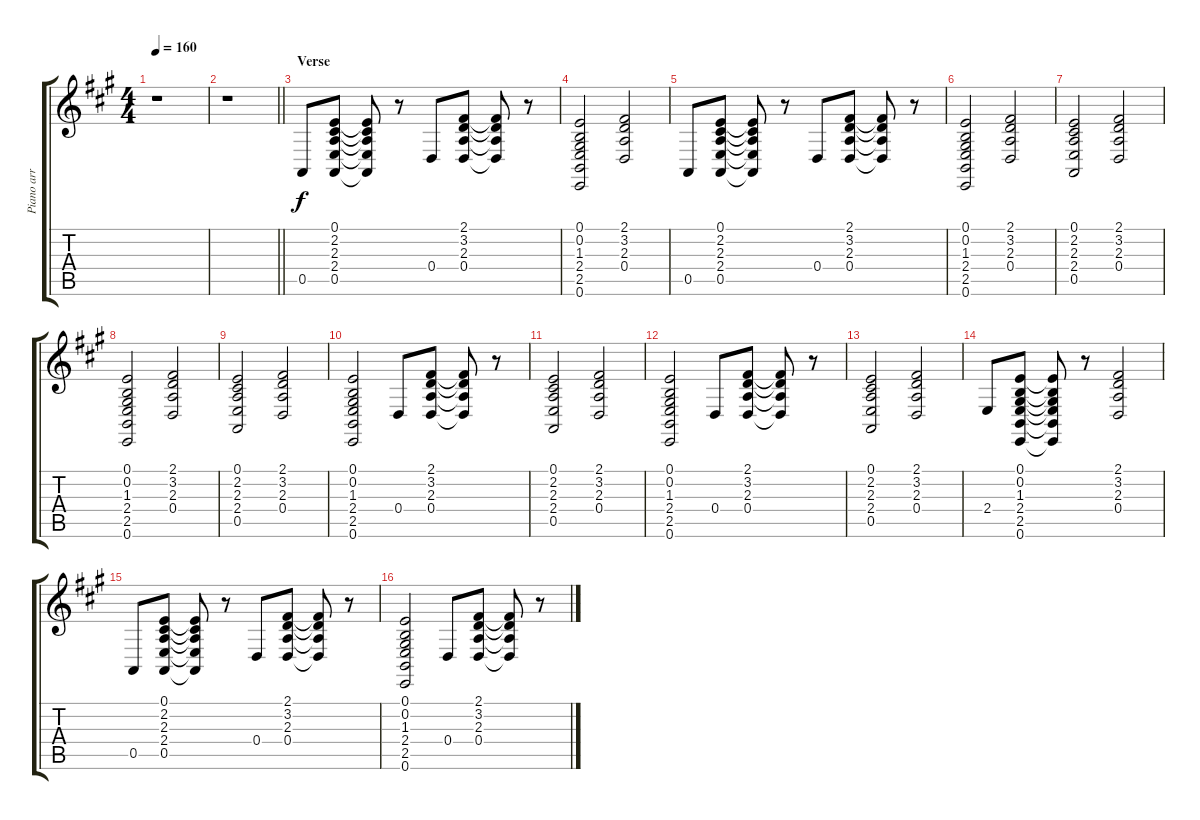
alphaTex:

\track ("Piano arr for gtr   " "Piano arr ") {instrument brightacousticpiano}
\staff {score tabs}
\tuning (E4 B3 G3 D3 A2 E2) {hide}
\ts (4 4)
\tempo 160
\clef g2
\ks a
r.1{dy f} |
\barLineRight lightlight
r.1 |
\section ("" "Verse")
0.5.8 (0.1 2.2 2.3 2.4 0.5).8 (0.1{t} 2.2{t} 2.3{t} 2.4{t} 0.5{t}).8 r.8 0.4.8 (2.1 3.2 2.3 0.4).8 (2.1{t} 3.2{t} 2.3{t} 0.4{t}).8 r.8 |
(0.1 0.2 1.3 2.4 2.5 0.6).2 (2.1 3.2 2.3 0.4).2 |
0.5.8 (0.1 2.2 2.3 2.4 0.5).8 (0.1{t} 2.2{t} 2.3{t} 2.4{t} 0.5{t}).8 r.8 0.4.8 (2.1 3.2 2.3 0.4).8 (2.1{t} 3.2{t} 2.3{t} 0.4{t}).8 r.8 |
(0.1 0.2 1.3 2.4 2.5 0.6).2 (2.1 3.2 2.3 0.4).2 |
(0.1 2.2 2.3 2.4 0.5).2 (2.1 3.2 2.3 0.4).2 |
(0.1 0.2 1.3 2.4 2.5 0.6).2 (2.1 3.2 2.3 0.4).2 |
(0.1 2.2 2.3 2.4 0.5).2 (2.1 3.2 2.3 0.4).2 |
(0.1 0.2 1.3 2.4 2.5 0.6).2 0.4.8 (2.1 3.2 2.3 0.4).8 (2.1{t} 3.2{t} 2.3{t} 0.4{t}).8 r.8 |
(0.1 2.2 2.3 2.4 0.5).2 (2.1 3.2 2.3 0.4).2 |
(0.1 0.2 1.3 2.4 2.5 0.6).2 0.4.8 (2.1 3.2 2.3 0.4).8 (2.1{t} 3.2{t} 2.3{t} 0.4{t}).8 r.8 |
(0.1 2.2 2.3 2.4 0.5).2 (2.1 3.2 2.3 0.4).2 |
2.4.8 (0.1 0.2 1.3 2.4 2.5 0.6).8 (0.1{t} 0.2{t} 1.3{t} 2.4{t} 2.5{t} 0.6{t}).8 r.8 (2.1 3.2 2.3 0.4).2 |
0.5.8 (0.1 2.2 2.3 2.4 0.5).8 (0.1{t} 2.2{t} 2.3{t} 2.4{t} 0.5{t}).8 r.8 0.4.8 (2.1 3.2 2.3 0.4).8 (2.1{t} 3.2{t} 2.3{t} 0.4{t}).8 r.8 |
(0.1 0.2 1.3 2.4 2.5 0.6).2 0.4.8 (2.1 3.2 2.3 0.4).8 (2.1{t} 3.2{t} 2.3{t} 0.4{t}).8 r.8
